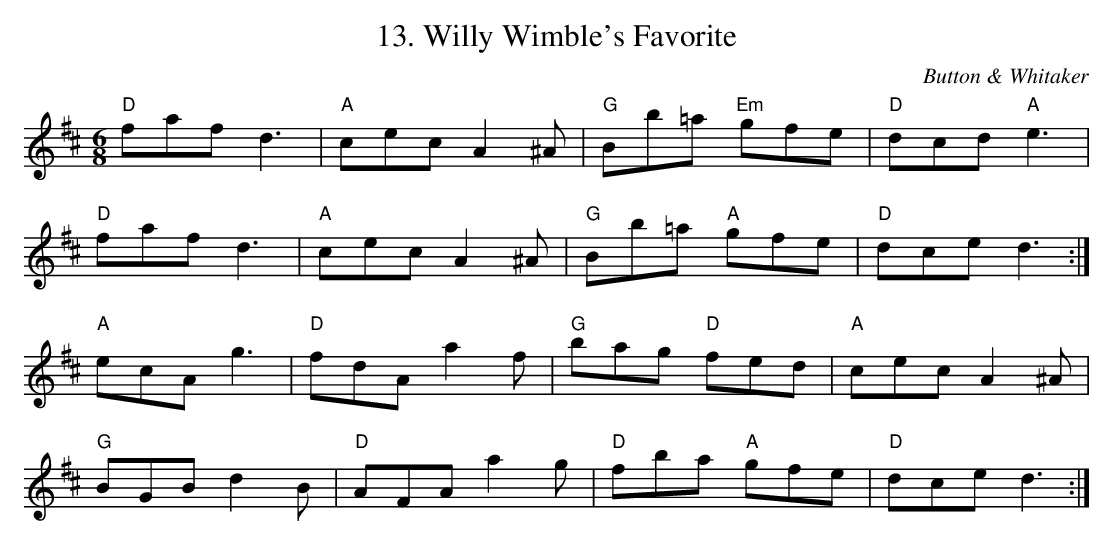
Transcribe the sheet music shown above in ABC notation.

X:1
T:13. Willy Wimble's Favorite
C:Button & Whitaker
L:1/8
M:6/8
K:D
 "D"faf d3 | "A"cec A2 ^A | "G"Bb=a "Em"gfe | "D"dcd "A"e3 |$ "D"faf d3 | "A"cec A2 ^A | %6
 "G"Bb=a "A"gfe | "D"dce d3 :|$ "A"ecA g3 | "D"fdA a2 f | "G"bag "D"fed | "A"cec A2 ^A |$ "G"BGB d2 B | "D"AFA a2 g | "D"fba "A"gfe | %15
 "D"dce d3 :| %16
